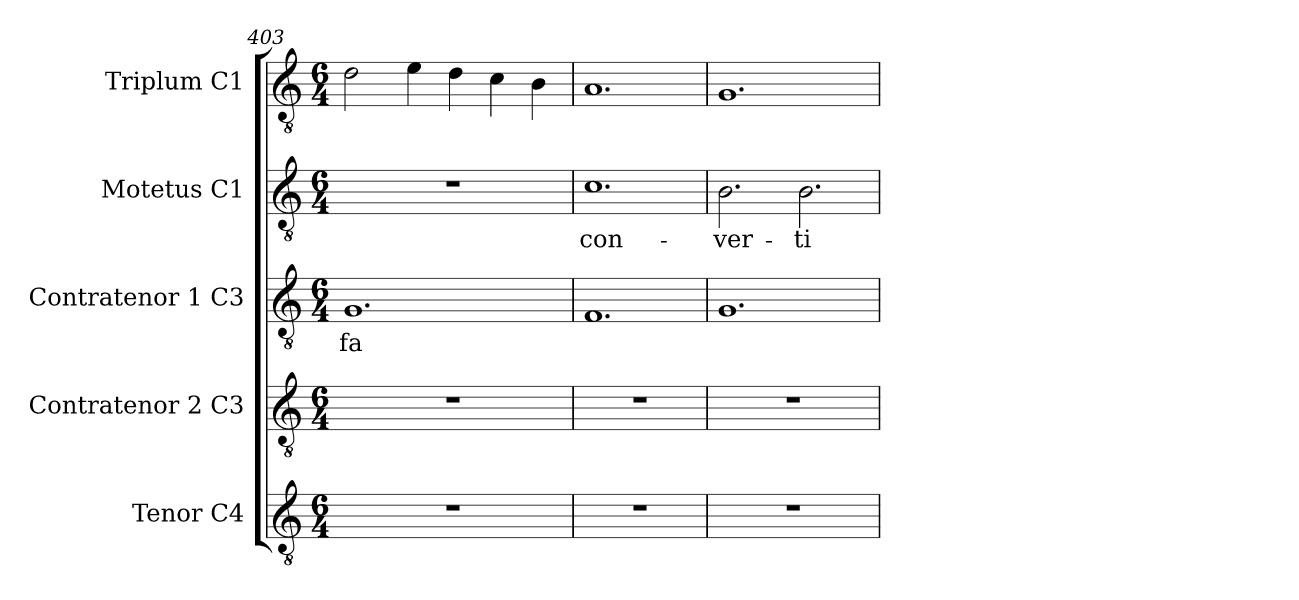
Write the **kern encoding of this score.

**kern	**kern	**kern	**text	**kern	**text	**kern	**text
*part5	*part4	*part3	*part3	*part2	*part2	*part1	*part1
*staff5	*staff4	*staff3	*staff3	*staff2	*staff2	*staff1	*staff1
*I"Tenor  C4	*I"Contratenor 2  C3	*I"Contratenor 1  C3	*	*I"Motetus  C1	*	*I"Triplum  C1	*
*I'T	*I'Ct2	*I'Ct1	*	*I'Mot	*	*I'Tr	*
*clefGv2	*clefGv2	*clefGv2	*	*clefGv2	*	*clefGv2	*
*k[]	*k[]	*k[]	*	*k[]	*	*k[]	*
*C:	*C:	*C:	*	*C:	*	*C:	*
*M6/4	*M6/4	*M6/4	*	*M6/4	*	*M6/4	*
=403	=403	=403	=403	=403	=403	=403	=403
!	!	!	!LO:LY:b:cj	!	!	!	!LO:LY:b:cj
1.r	1.r	1.G	fa-	1.r	.	2d\	.
!	!	!	!	!	!	!	!LO:LY:b:cj
.	.	.	.	.	.	4e\	.
!	!	!	!	!	!	!	!LO:LY:b:cj
.	.	.	.	.	.	4d\	.
!	!	!	!	!	!	!	!LO:LY:b:cj
.	.	.	.	.	.	4c\	.
!	!	!	!	!	!	!	!LO:LY:b:cj
.	.	.	.	.	.	4B\	.
=404	=404	=404	=404	=404	=404	=404	=404
!	!	!	!LO:LY:b:cj	!	!LO:LY:b:cj	!	!LO:LY:b:cj
1.r	1.r	1.F	--	1.c	con-	1.A	.
=405	=405	=405	=405	=405	=405	=405	=405
!	!	!	!LO:LY:b:cj	!	!LO:LY:b:cj	!	!LO:LY:b:cj
1.r	1.r	1.G	--	2.B\	-ver-	1.G	.
!	!	!	!	!	!LO:LY:b:cj	!	!
.	.	.	.	2.B\	-ti-	.	.
=	=	=	=	=	=	=	=
*-	*-	*-	*-	*-	*-	*-	*-
